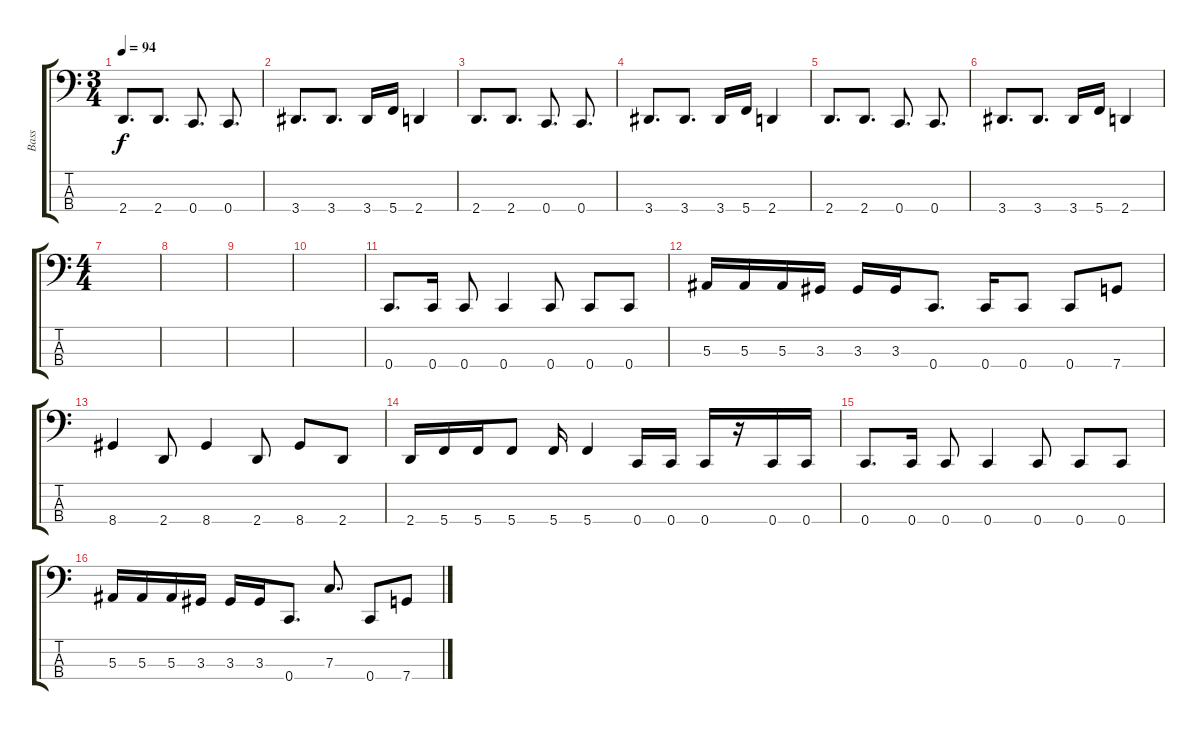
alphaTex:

\track ("Bass " "Bass ") {instrument electricbassfinger}
\staff {score tabs}
\tuning (Eb2 Bb1 F1 C1) {hide}
\ts (3 4)
\tempo 94
\clef f4
\ks c
2.4.8{d dy f} 2.4.8{d} 0.4.8{d} 0.4.8{d} |
3.4.8{d} 3.4.8{d} 3.4.16 5.4.16 2.4.4 |
2.4.8{d} 2.4.8{d} 0.4.8{d} 0.4.8{d} |
3.4.8{d} 3.4.8{d} 3.4.16 5.4.16 2.4.4 |
2.4.8{d} 2.4.8{d} 0.4.8{d} 0.4.8{d} |
3.4.8{d} 3.4.8{d} 3.4.16 5.4.16 2.4.4 |
\ts (4 4)
|
|
|
|
0.4.8{d} 0.4.16 0.4.8 0.4.4 0.4.8 0.4.8 0.4.8 |
5.3.16 5.3.16 5.3.16 3.3.16 3.3.16 3.3.16 0.4.8{d} 0.4.16 0.4.8 0.4.8 7.4.8 |
8.4.4 2.4.8 8.4.4 2.4.8 8.4.8 2.4.8 |
2.4.16 5.4.16 5.4.16 5.4.8 5.4.16 5.4.4 0.4.16 0.4.16 0.4.16 r.16 0.4.16 0.4.16 |
0.4.8{d} 0.4.16 0.4.8 0.4.4 0.4.8 0.4.8 0.4.8 |
5.3.16 5.3.16 5.3.16 3.3.16 3.3.16 3.3.16 0.4.8{d} 7.3.8{d} 0.4.8 7.4.8
